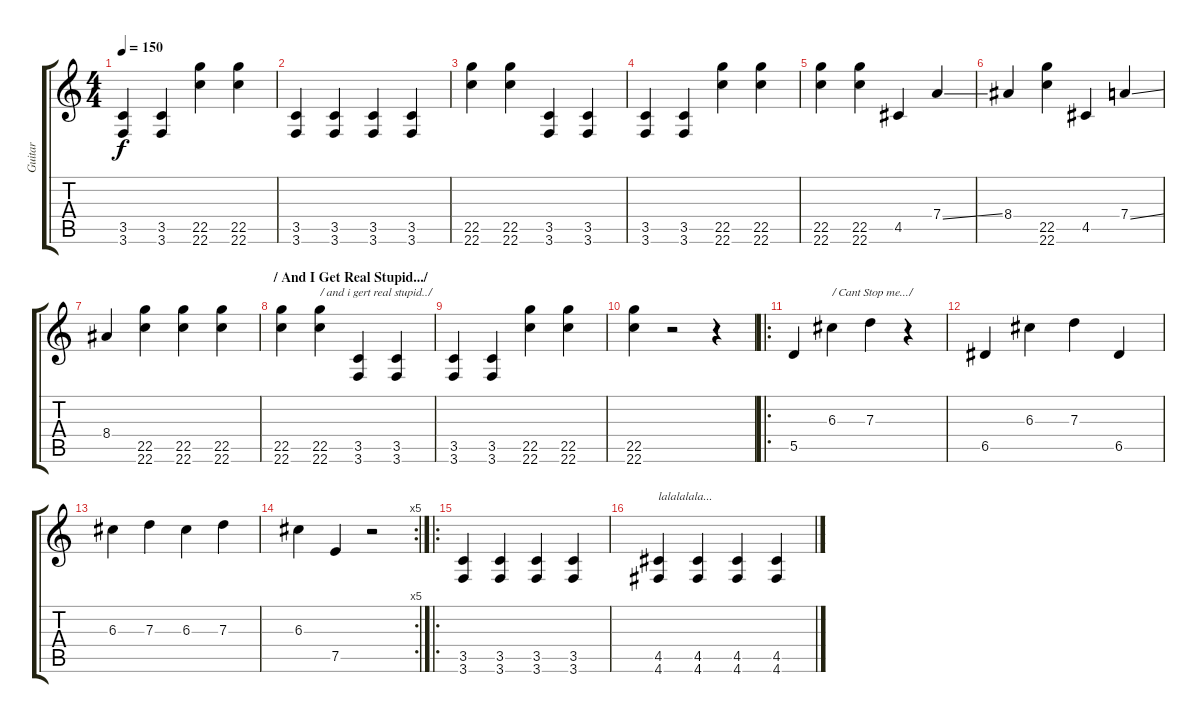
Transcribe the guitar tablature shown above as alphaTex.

\track ("Guitar" "Guitar") {instrument distortionguitar}
\staff {score tabs}
\tuning (E4 B3 G3 D3 A2 D2) {hide}
\ts (4 4)
\tempo 150
\clef g2
\ks c
(3.5 3.6).4{dy f} (3.5 3.6).4 (22.5 22.6).4 (22.5 22.6).4 |
(3.5 3.6).4 (3.5 3.6).4 (3.5 3.6).4 (3.5 3.6).4 |
(22.5 22.6).4 (22.5 22.6).4 (3.5 3.6).4 (3.5 3.6).4 |
(3.5 3.6).4 (3.5 3.6).4 (22.5 22.6).4 (22.5 22.6).4 |
(22.5 22.6).4 (22.5 22.6).4 4.5.4 7.4{ss}.4 |
8.4.4 (22.5 22.6).4 4.5.4 7.4{ss}.4 |
8.4.4 (22.5 22.6).4 (22.5 22.6).4 (22.5 22.6).4 |
\section ("" "/ And I Get Real Stupid.../")
(22.5 22.6).4 (22.5 22.6).4{txt "/ and i gert real stupid../"} (3.5 3.6).4 (3.5 3.6).4 |
(3.5 3.6).4 (3.5 3.6).4 (22.5 22.6).4 (22.5 22.6).4 |
(22.5 22.6).4 r.2 r.4 |
\ro
5.5.4 6.3.4{txt "/ Cant Stop me.../"} 7.3.4 r.4 |
6.5.4 6.3.4 7.3.4 6.5.4 |
6.3.4 7.3.4 6.3.4 7.3.4 |
\rc 5
6.3.4 7.5.4 r.2 |
\ro
(3.5 3.6).4 (3.5 3.6).4 (3.5 3.6).4 (3.5 3.6).4 |
(4.5 4.6).4{txt "lalalalala..."} (4.5 4.6).4 (4.5 4.6).4 (4.5 4.6).4
